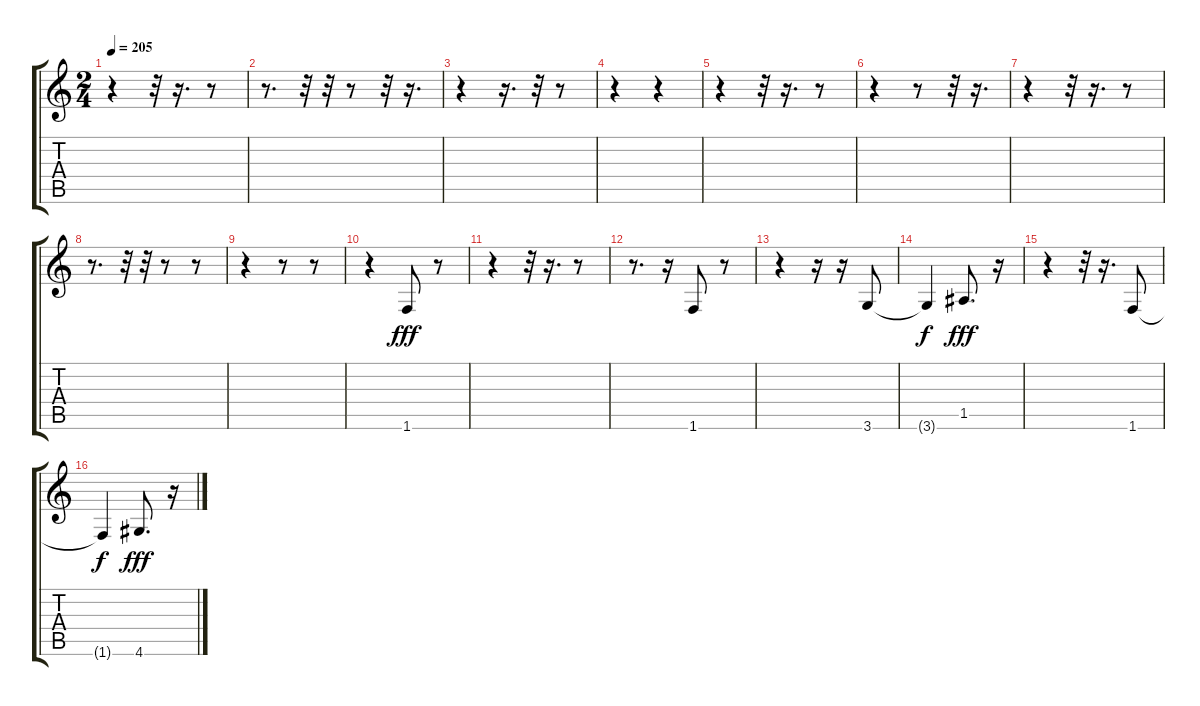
\track "" {instrument electricguitarjazz}
\staff {score tabs}
\tuning (E4 B3 G3 D3 A2 E2) {hide}
\ts (2 4)
\tempo 205
\clef g2
\ks c
r.4{dy fff} r.32 r.16{d} r.8 |
r.8{d} r.32 r.32 r.8 r.32 r.16{d} |
r.4 r.16{d} r.32 r.8 |
r.4 r.4 |
r.4 r.32 r.16{d} r.8 |
r.4 r.8 r.32 r.16{d} |
r.4 r.32 r.16{d} r.8 |
r.8{d} r.32 r.32 r.8 r.8 |
r.4 r.8 r.8 |
r.4 1.6.8 r.8 |
r.4 r.32 r.16{d} r.8 |
r.8{d} r.16 1.6.8 r.8 |
r.4 r.16 r.16 3.6.8 |
3.6{t}.4{dy f} 1.5.8{d dy fff} r.16 |
r.4 r.32 r.16{d} 1.6.8 |
1.6{t}.4{dy f} 4.6.8{d dy fff} r.16
